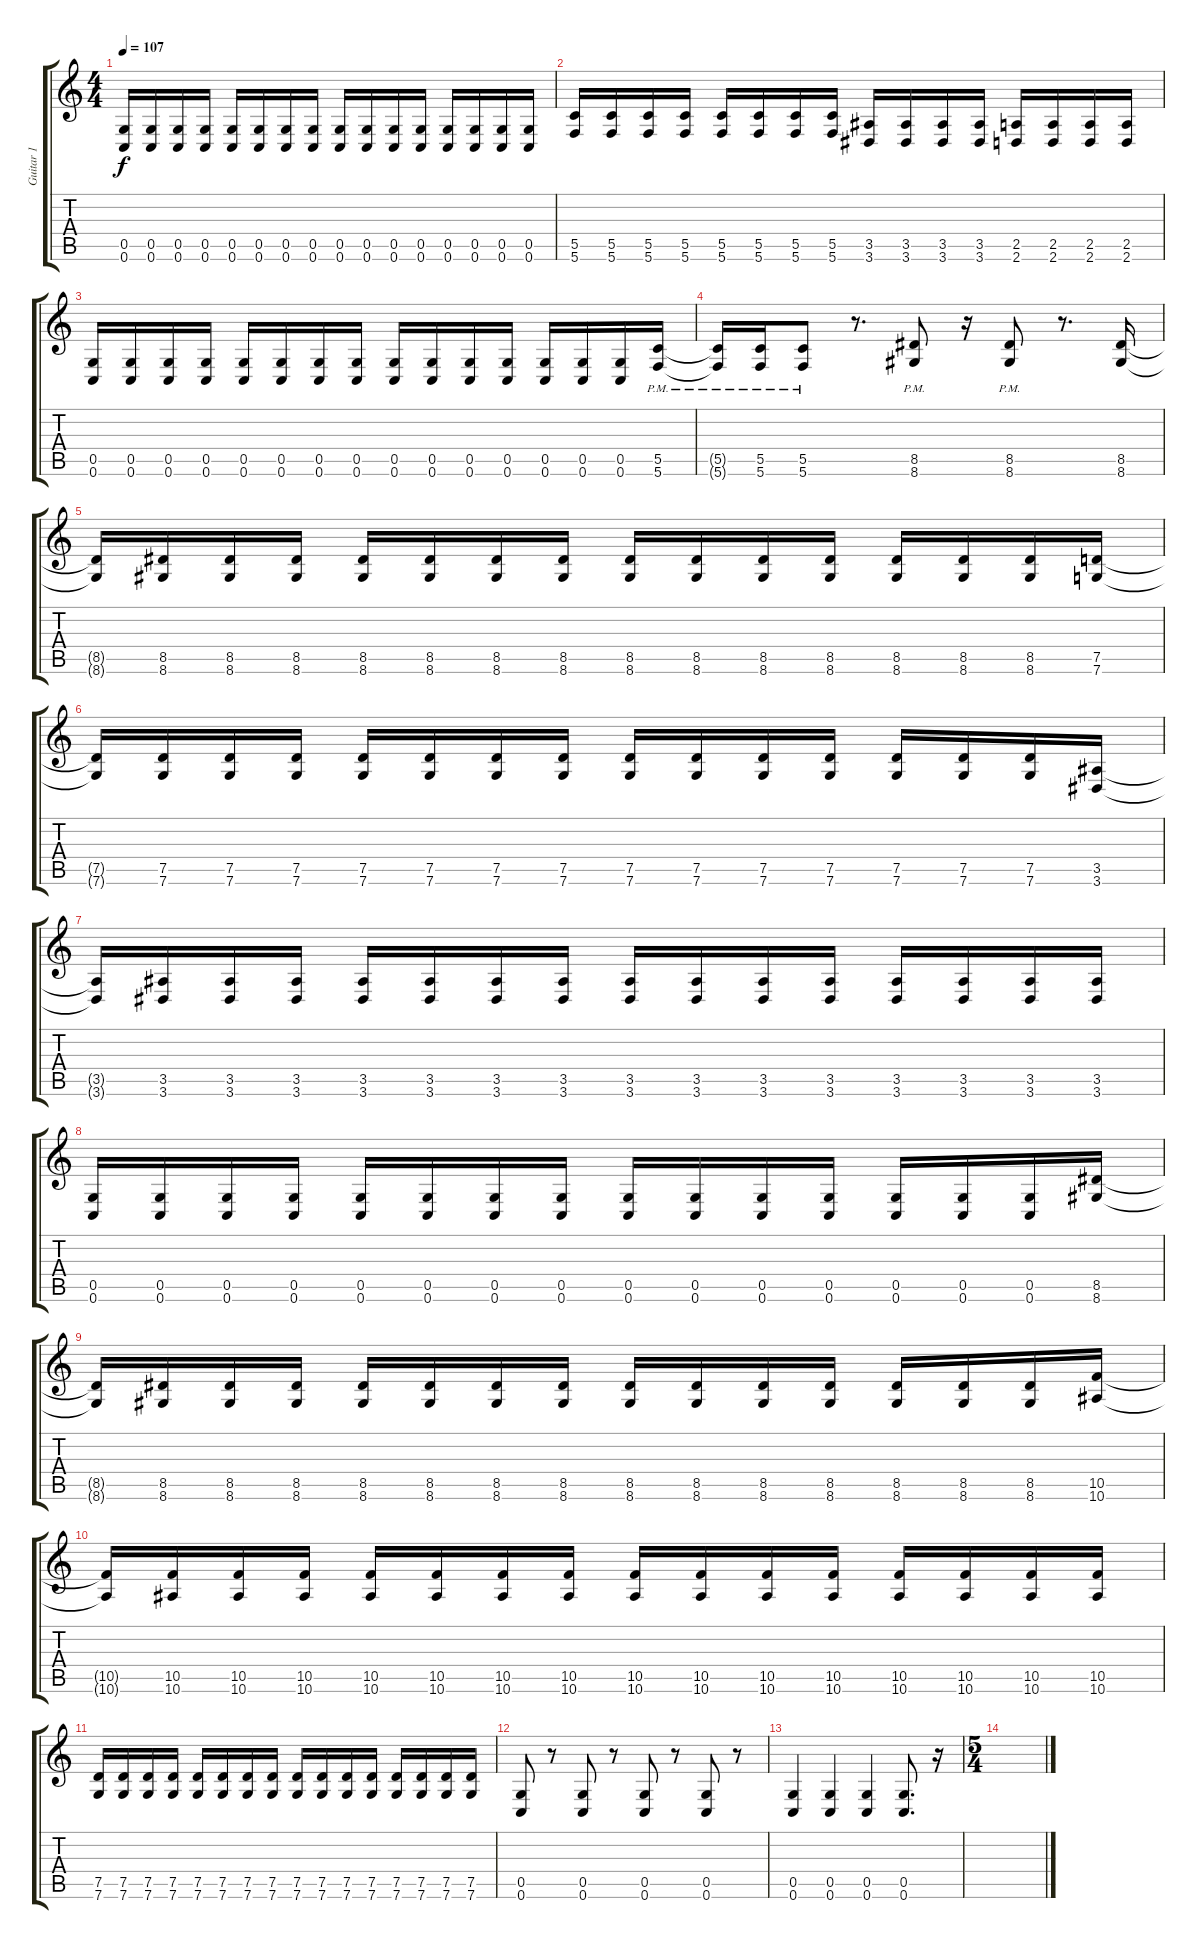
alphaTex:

\track ("Guitar 1" "Guitar 1") {instrument distortionguitar}
\staff {score tabs}
\tuning (D4 A3 F3 C3 G2 C2) {hide}
\ts (4 4)
\tempo 107
\clef g2
\ks c
(0.5 0.6).16{dy f} (0.5 0.6).16 (0.5 0.6).16 (0.5 0.6).16 (0.5 0.6).16 (0.5 0.6).16 (0.5 0.6).16 (0.5 0.6).16 (0.5 0.6).16 (0.5 0.6).16 (0.5 0.6).16 (0.5 0.6).16 (0.5 0.6).16 (0.5 0.6).16 (0.5 0.6).16 (0.5 0.6).16 |
(5.5 5.6).16 (5.5 5.6).16 (5.5 5.6).16 (5.5 5.6).16 (5.5 5.6).16 (5.5 5.6).16 (5.5 5.6).16 (5.5 5.6).16 (3.5 3.6).16 (3.5 3.6).16 (3.5 3.6).16 (3.5 3.6).16 (2.5 2.6).16 (2.5 2.6).16 (2.5 2.6).16 (2.5 2.6).16 |
(0.5 0.6).16 (0.5 0.6).16 (0.5 0.6).16 (0.5 0.6).16 (0.5 0.6).16 (0.5 0.6).16 (0.5 0.6).16 (0.5 0.6).16 (0.5 0.6).16 (0.5 0.6).16 (0.5 0.6).16 (0.5 0.6).16 (0.5 0.6).16 (0.5 0.6).16 (0.5 0.6).16 (5.5{pm} 5.6{pm}).16 |
(5.5{pm t} 5.6{pm t}).16 (5.5{pm} 5.6{pm}).16 (5.5{pm} 5.6{pm}).8 r.8{d} (8.5{pm} 8.6{pm}).8 r.16 (8.5{pm} 8.6{pm}).8 r.8{d} (8.5 8.6).16 |
(8.5{t} 8.6{t}).16 (8.5 8.6).16 (8.5 8.6).16 (8.5 8.6).16 (8.5 8.6).16 (8.5 8.6).16 (8.5 8.6).16 (8.5 8.6).16 (8.5 8.6).16 (8.5 8.6).16 (8.5 8.6).16 (8.5 8.6).16 (8.5 8.6).16 (8.5 8.6).16 (8.5 8.6).16 (7.5 7.6).16 |
(7.5{t} 7.6{t}).16 (7.5 7.6).16 (7.5 7.6).16 (7.5 7.6).16 (7.5 7.6).16 (7.5 7.6).16 (7.5 7.6).16 (7.5 7.6).16 (7.5 7.6).16 (7.5 7.6).16 (7.5 7.6).16 (7.5 7.6).16 (7.5 7.6).16 (7.5 7.6).16 (7.5 7.6).16 (3.5 3.6).16 |
(3.5{t} 3.6{t}).16 (3.5 3.6).16 (3.5 3.6).16 (3.5 3.6).16 (3.5 3.6).16 (3.5 3.6).16 (3.5 3.6).16 (3.5 3.6).16 (3.5 3.6).16 (3.5 3.6).16 (3.5 3.6).16 (3.5 3.6).16 (3.5 3.6).16 (3.5 3.6).16 (3.5 3.6).16 (3.5 3.6).16 |
(0.5 0.6).16 (0.5 0.6).16 (0.5 0.6).16 (0.5 0.6).16 (0.5 0.6).16 (0.5 0.6).16 (0.5 0.6).16 (0.5 0.6).16 (0.5 0.6).16 (0.5 0.6).16 (0.5 0.6).16 (0.5 0.6).16 (0.5 0.6).16 (0.5 0.6).16 (0.5 0.6).16 (8.5 8.6).16 |
(8.5{t} 8.6{t}).16 (8.5 8.6).16 (8.5 8.6).16 (8.5 8.6).16 (8.5 8.6).16 (8.5 8.6).16 (8.5 8.6).16 (8.5 8.6).16 (8.5 8.6).16 (8.5 8.6).16 (8.5 8.6).16 (8.5 8.6).16 (8.5 8.6).16 (8.5 8.6).16 (8.5 8.6).16 (10.5 10.6).16 |
(10.5{t} 10.6{t}).16 (10.5 10.6).16 (10.5 10.6).16 (10.5 10.6).16 (10.5 10.6).16 (10.5 10.6).16 (10.5 10.6).16 (10.5 10.6).16 (10.5 10.6).16 (10.5 10.6).16 (10.5 10.6).16 (10.5 10.6).16 (10.5 10.6).16 (10.5 10.6).16 (10.5 10.6).16 (10.5 10.6).16 |
(7.5 7.6).16 (7.5 7.6).16 (7.5 7.6).16 (7.5 7.6).16 (7.5 7.6).16 (7.5 7.6).16 (7.5 7.6).16 (7.5 7.6).16 (7.5 7.6).16 (7.5 7.6).16 (7.5 7.6).16 (7.5 7.6).16 (7.5 7.6).16 (7.5 7.6).16 (7.5 7.6).16 (7.5 7.6).16 |
(0.5 0.6).8 r.8 (0.5 0.6).8 r.8 (0.5 0.6).8 r.8 (0.5 0.6).8 r.8 |
(0.5 0.6).4 (0.5 0.6).4 (0.5 0.6).4 (0.5 0.6).8{d} r.16 |
\ts (5 4)
